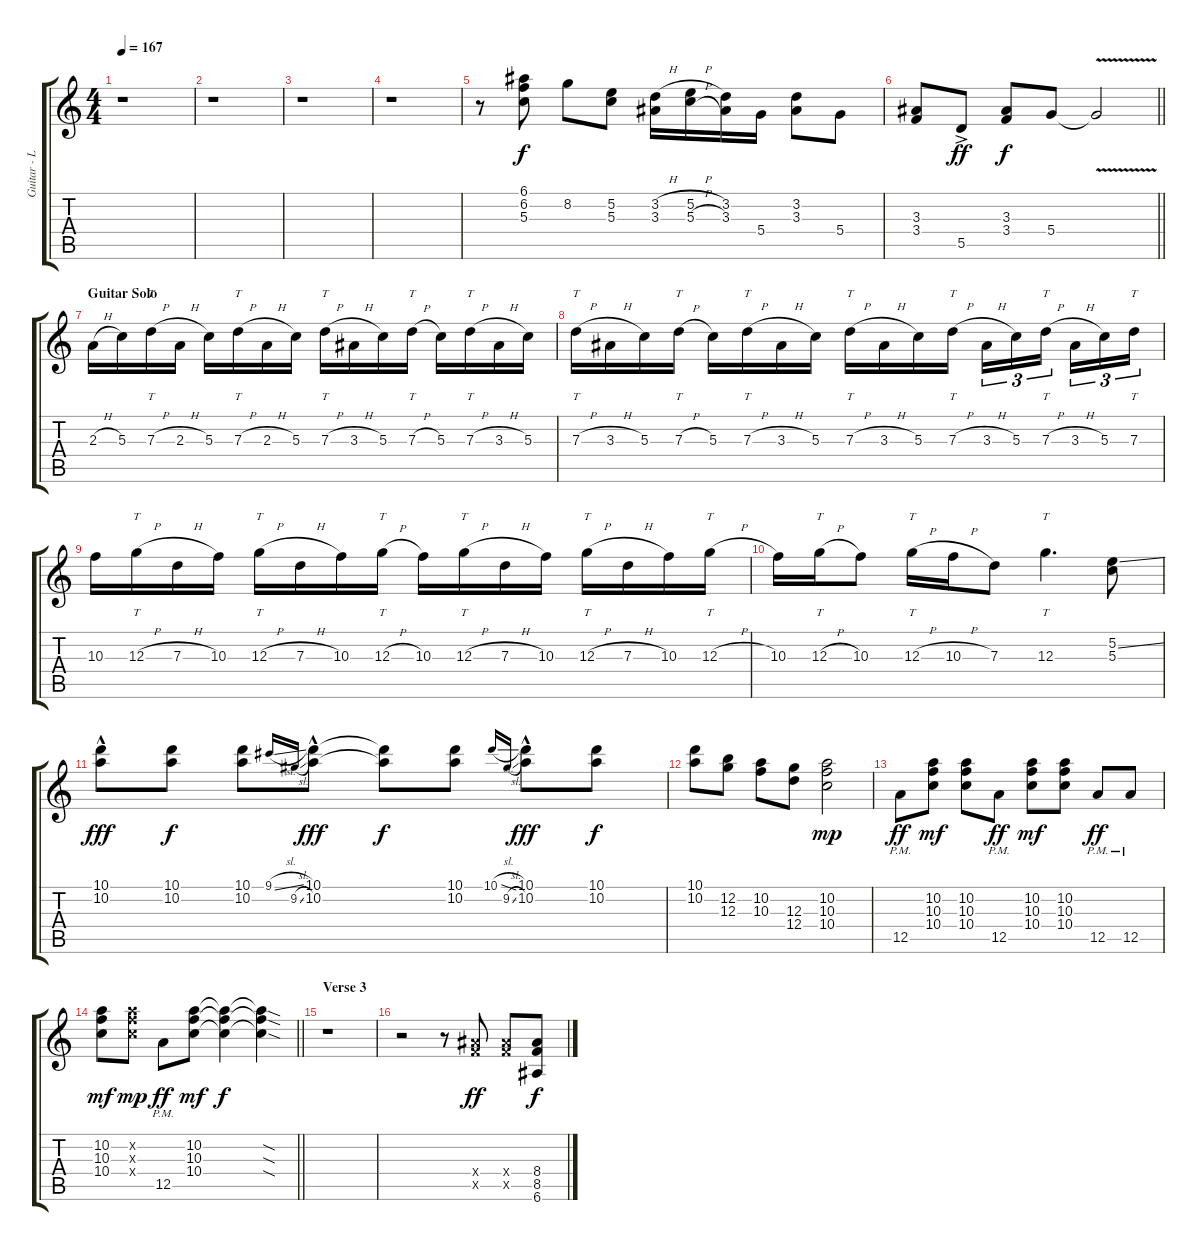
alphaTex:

\track ("Guitar - Lead 2" "Guitar - L") {instrument distortionguitar}
\staff {score tabs}
\tuning (E4 B3 G3 D3 A2 E2) {hide}
\ts (4 4)
\tempo 167
\clef g2
\ks aminor
r.1{dy f} |
r.1 |
r.1 |
r.1 |
r.8 (6.1 6.2 5.3).8 8.2.8 (5.2 5.3).8 (3.2{h} 3.3).16 (5.2{h} 5.3{h}).16 (3.2 3.3).16 5.4.16 (3.2 3.3).8 5.4.8 |
\barLineRight lightlight
(3.3 3.4).8 5.5{ac}.8{dy ff} (3.3 3.4).8{dy f} 5.4.8 5.4{v t}.2 |
\section ("" "Guitar Solo")
2.3{h}.16 5.3.16 7.3{h}.16{tt} 2.3{h}.16 5.3.16 7.3{h}.16{tt} 2.3{h}.16 5.3.16 7.3{h}.16{tt} 3.3{h}.16 5.3.16 7.3{h}.16{tt} 5.3.16 7.3{h}.16{tt} 3.3{h}.16 5.3.16 |
7.3{h}.16{tt} 3.3{h}.16 5.3.16 7.3{h}.16{tt} 5.3.16 7.3{h}.16{tt} 3.3{h}.16 5.3.16 7.3{h}.16{tt} 3.3{h}.16 5.3.16 7.3{h}.16{tt} 3.3{h}.16{tu (3 2)} 5.3.16{tu (3 2)} 7.3{h}.16{tt tu (3 2) beam splitsecondary} 3.3{h}.16{tu (3 2)} 5.3.16{tu (3 2)} 7.3.16{tt tu (3 2)} |
10.3.16 12.3{h}.16{tt} 7.3{h}.16 10.3.16 12.3{h}.16{tt} 7.3{h}.16 10.3.16 12.3{h}.16{tt} 10.3.16 12.3{h}.16{tt} 7.3{h}.16 10.3.16 12.3{h}.16{tt} 7.3{h}.16 10.3.16 12.3{h}.16{tt} |
10.3.16 12.3{h}.16{tt} 10.3.8 12.3{h}.16{tt} 10.3{h}.16 7.3.8 12.3.4{tt d} (5.2{ss} 5.3).8 |
(10.1{hac} 10.2{hac}).8{dy fff} (10.1 10.2).8{dy f} (10.1 10.2).8 9.1{sl}.16{gr onbeat} 9.2{sl}.16{gr onbeat} (10.1{hac} 10.2{hac}).8{dy fff} (10.1{t} 10.2{t}).8{dy f} (10.1 10.2).8 10.1{sl}.16{gr onbeat} 9.2{sl}.16{gr onbeat} (10.1{hac} 10.2{hac}).8{dy fff} (10.1 10.2).8{dy f} |
(10.1 10.2).8 (12.2 12.3).8 (10.2 10.3).8 (12.3 12.4).8 (10.2 10.3 10.4).2{dy mp} |
12.5{pm}.8{dy ff} (10.2 10.3 10.4).8{dy mf} (10.2 10.3 10.4).8 12.5{pm}.8{dy ff} (10.2 10.3 10.4).8{dy mf} (10.2 10.3 10.4).8 12.5{pm}.8{dy ff} 12.5{pm}.8 |
\barLineRight lightlight
(10.2 10.3 10.4).8{dy mf} (10.2{x} 10.3{x} 10.4{x}).8{dy mp} 12.5{pm}.8{dy ff} (10.2 10.3 10.4).8{dy mf} (10.2{t} 10.3{t} 10.4{t}).4{dy f} (10.2{sod t} 10.3{sod t} 10.4{sod t}).4 |
\section ("" "Verse 3")
r.1 |
r.2 r.8 (8.4{x} 8.5{x}).8{dy ff} (8.4{x} 8.5{x}).8 (8.4 8.5 6.6).8{dy f}
